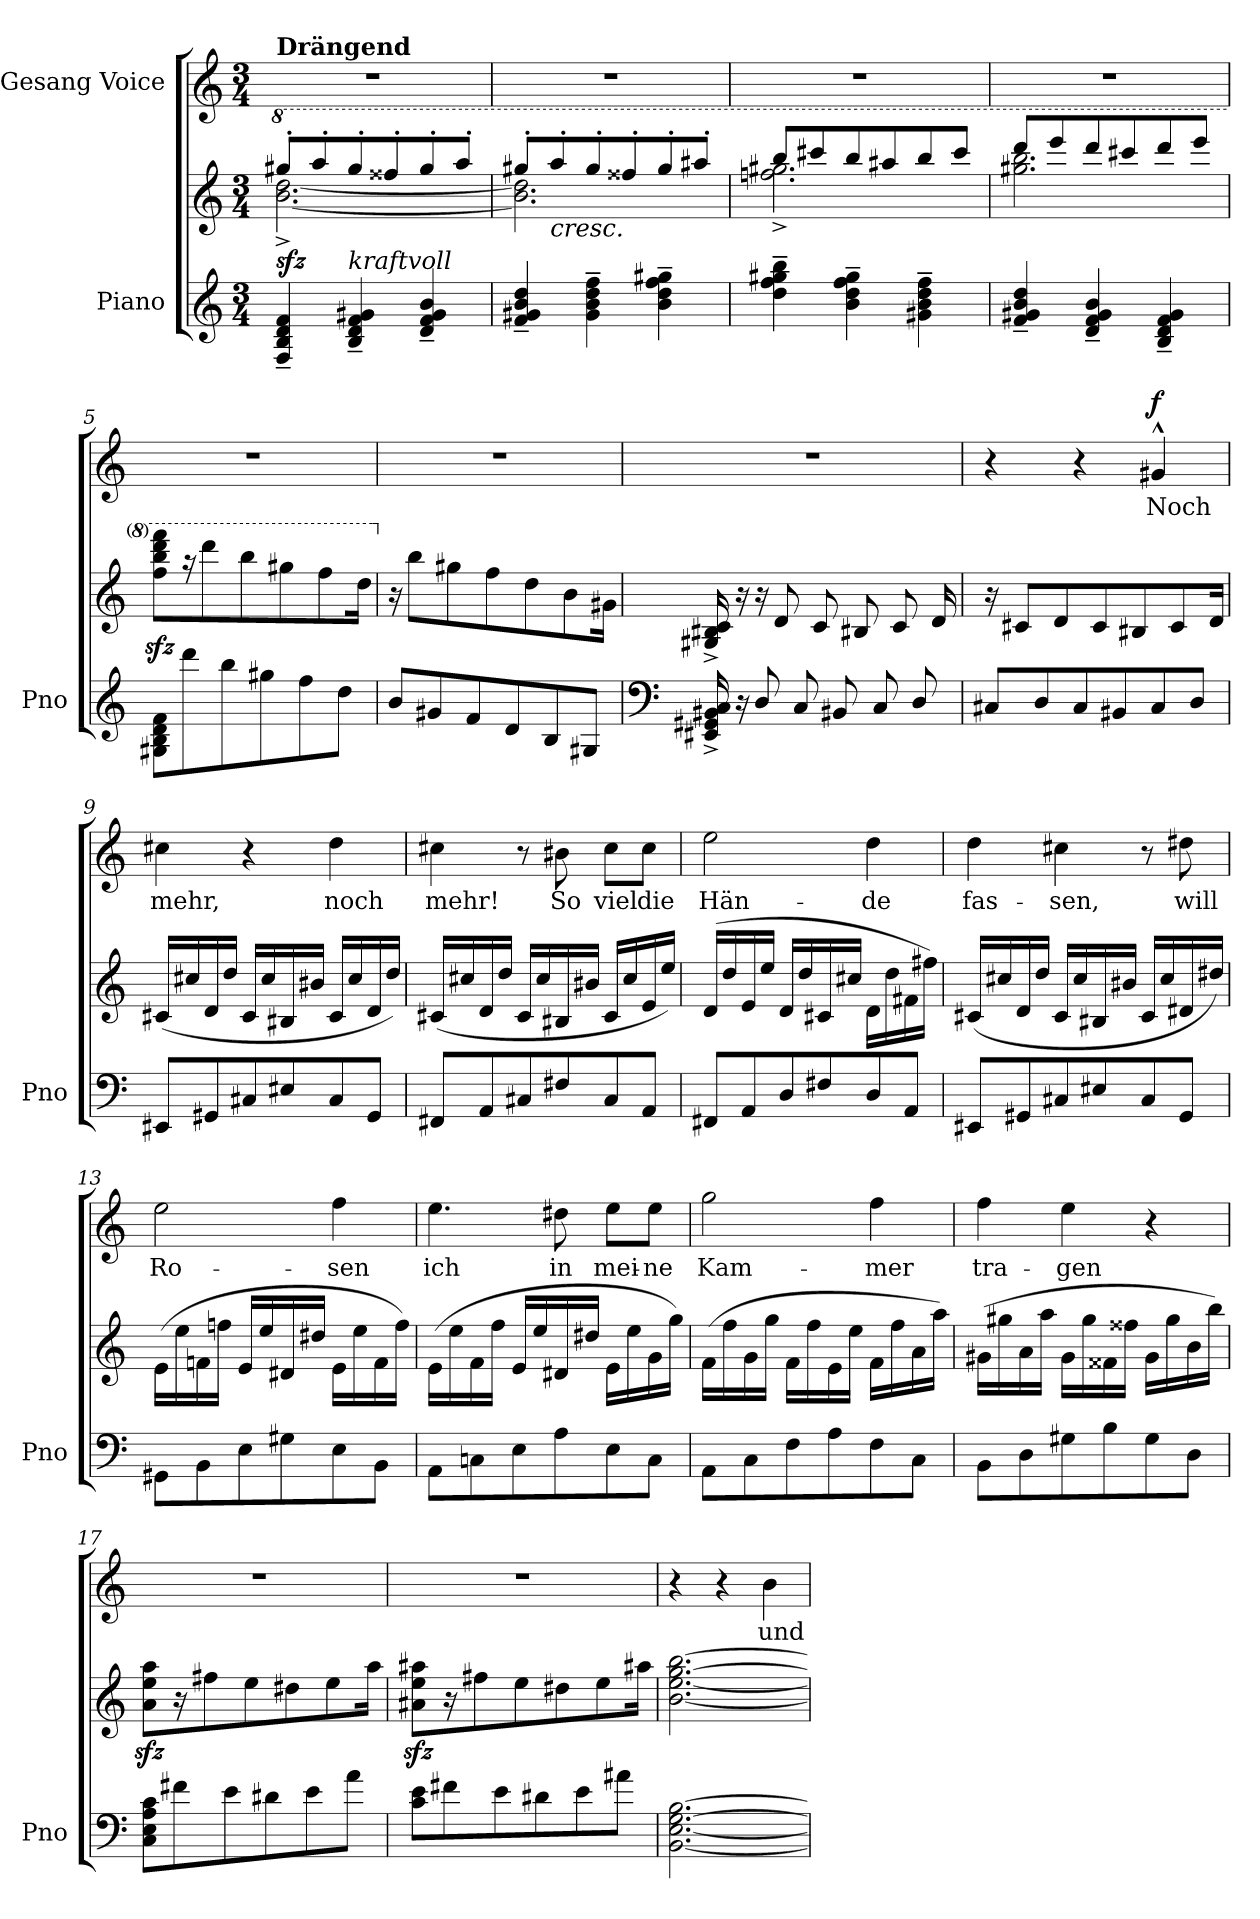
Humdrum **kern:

**kern	**kern	**dynam	**kern	**text	**dynam
*part2	*part2	*part2	*part1	*part1	*part1
*staff3	*staff2	*staff2/3	*staff1	*staff1	*staff1
*I"Piano	*	*	*I"Gesang Voice	*	*
*I'Pno	*	*	*	*	*
*clefG2	*clefG2	*	*clefG2	*	*
*k[]	*k[]	*	*k[]	*	*
*M3/4	*M3/4	*	*M3/4	*	*
*	*8va	*	*	*	*
=1	=1	=1	=1	=1	=1
*	*^	*	*	*	*
!	!	!	!	!LO:TX:a:B:t=Drängend	!	!
!	!	!	!LO:DY:b	!	!	!
4F/~ 4B/~ 4d/~ 4f/~	8ggg#X'/L	[2.bb\^ [2.ddd\^	sfz	2.r	.	.
.	8aaa'/	.	.	.	.	.
!LO:TX:i:t=kraftvoll	!	!	!	!	!	!
4B/~ 4d/~ 4f/~ 4g#X/~	8ggg#'/	.	.	.	.	.
.	8fff##X'/	.	.	.	.	.
4d/~ 4f/~ 4g#/~ 4b/~	8ggg#'/	.	.	.	.	.
.	8aaa'/J	.	.	.	.	.
=2	=2	=2	=2	=2	=2	=2
4f/~ 4g#X/~ 4b/~ 4dd/~	8ggg#X'/L	2.bb\] 2.ddd\]	.	2.r	.	.
!	!LO:TX:b:i:t=cresc.	!	!	!	!	!
.	8aaa'/	.	.	.	.	.
4g#\~ 4b\~ 4dd\~ 4ff\~	8ggg#'/	.	.	.	.	.
.	8fff##X'/	.	.	.	.	.
4b\~ 4dd\~ 4ff\~ 4gg#X\~	8ggg#'/	.	.	.	.	.
.	8aaa#X'/J	.	.	.	.	.
=3	=3	=3	=3	=3	=3	=3
4dd\~ 4ff\~ 4gg#X\~ 4bb\~	8bbb/L	2.fffn\^ 2.ggg#X\^	.	2.r	.	.
.	8cccc#X/	.	.	.	.	.
4b\~ 4dd\~ 4ff\~ 4gg#\~	8bbb/	.	.	.	.	.
.	8aaa#X/	.	.	.	.	.
4g#X\~ 4b\~ 4dd\~ 4ff\~	8bbb/	.	.	.	.	.
.	8cccc#/J	.	.	.	.	.
=4	=4	=4	=4	=4	=4	=4
4f/~ 4g#X/~ 4b/~ 4dd/~	8dddd/L	2.ggg#X\ 2.bbb\	.	2.r	.	.
.	8eeee/	.	.	.	.	.
4d/~ 4f/~ 4g#/~ 4b/~	8dddd/	.	.	.	.	.
.	8cccc#X/	.	.	.	.	.
4B/~ 4d/~ 4f/~ 4g#/~	8dddd/	.	.	.	.	.
.	8eeee/J	.	.	.	.	.
*	*v	*v	*	*	*	*
=5	=5	=5	=5	=5	=5
8G#X\ 8B\ 8d\ 8f\L	8fff\zz< 8bbb\zz< 8dddd\zz< 8ffff\zz<L	.	2.r	.	.
8ddd\	16r	.	.	.	.
.	8dddd\	.	.	.	.
8bb\	.	.	.	.	.
.	8bbb\	.	.	.	.
8gg#X\	.	.	.	.	.
.	8ggg#X\	.	.	.	.
8ff\	.	.	.	.	.
.	8fff\	.	.	.	.
8dd\J	.	.	.	.	.
.	16ddd\Jk	.	.	.	.
=6	=6	=6	=6	=6	=6
*	*X8va	*	*	*	*
8b/L	16r	.	2.r	.	.
.	8bb\L	.	.	.	.
8g#X/	.	.	.	.	.
.	8gg#X\	.	.	.	.
8f/	.	.	.	.	.
.	8ff\	.	.	.	.
8d/	.	.	.	.	.
.	8dd\	.	.	.	.
8B/	.	.	.	.	.
.	8b\	.	.	.	.
8G#X/J	.	.	.	.	.
.	16g#X\Jk	.	.	.	.
=7	=7	=7	=7	=7	=7
*clefF4	*	*	*	*	*
16EE#X/^ 16GG#X/^ 16BB#X/^ 16C/^LL	16G#X/^ 16B#X/^ 16c/^LL	.	2.r	.	.
16r	16r	.	.	.	.
8D/	16r	.	.	.	.
.	8d/	.	.	.	.
8C/	.	.	.	.	.
.	8c/	.	.	.	.
8BB#X/	.	.	.	.	.
.	8B#X/	.	.	.	.
8C/	.	.	.	.	.
.	8c/	.	.	.	.
8D/J	.	.	.	.	.
.	16d/Jk	.	.	.	.
=8	=8	=8	=8	=8	=8
8C#X/L	16r	.	4r	.	.
.	8c#X/L	.	.	.	.
8D/	.	.	.	.	.
.	8d/	.	.	.	.
8C#/	.	.	4r	.	.
.	8c#/	.	.	.	.
8BB#X/	.	.	.	.	.
.	8B#X/	.	.	.	.
!	!	!	!	!	!LO:DY:a
8C#/	.	.	4g#X^^/	-Noch	f
.	8c#/	.	.	.	.
8D/J	.	.	.	.	.
.	16d/Jk	.	.	.	.
=9	=9	=9	=9	=9	=9
8EE#X/L	(16c#X/LL	.	4cc#X\	mehr,	.
.	16cc#X/	.	.	.	.
8GG#X/	16d/	.	.	.	.
.	16dd/JJ	.	.	.	.
8C#X/	16c#/LL	.	4r	.	.
.	16cc#/	.	.	.	.
8E#X/	16B#X/	.	.	.	.
.	16b#X/JJ	.	.	.	.
8C#/	16c#/LL	.	4dd\	noch	.
.	16cc#/	.	.	.	.
8GG#/J	16d/	.	.	.	.
.	16dd/JJ)	.	.	.	.
=10	=10	=10	=10	=10	=10
8FF#X/L	(16c#X/LL	.	4cc#X\	mehr!	.
.	16cc#X/	.	.	.	.
8AA/	16d/	.	.	.	.
.	16dd/JJ	.	.	.	.
8C#X/	16c#/LL	.	8r	.	.
.	16cc#/	.	.	.	.
8F#X/	16B#X/	.	8b#X\	So	.
.	16b#X/JJ	.	.	.	.
8C#/	16c#/LL	.	8cc#\L	viel	.
.	16cc#/	.	.	.	.
8AA/J	16e/	.	8cc#\J	die	.
.	16ee/JJ)	.	.	.	.
=11	=11	=11	=11	=11	=11
8FF#X/L	(16d/LL	.	2ee\	Hän-	.
.	16dd/	.	.	.	.
8AA/	16e/	.	.	.	.
.	16ee/JJ	.	.	.	.
8D/	16d/LL	.	.	.	.
.	16dd/	.	.	.	.
8F#X/	16c#X/	.	.	.	.
.	16cc#X/JJ	.	.	.	.
8D/	16d\LL	.	4dd\	-de	.
.	16dd\	.	.	.	.
8AA/J	16f#X\	.	.	.	.
.	16ff#X\JJ)	.	.	.	.
=12	=12	=12	=12	=12	=12
8EE#X/L	(16c#X/LL	.	4dd\	fas-	.
.	16cc#X/	.	.	.	.
8GG#X/	16d/	.	.	.	.
.	16dd/JJ	.	.	.	.
8C#X/	16c#/LL	.	4cc#X\	-sen,	.
.	16cc#/	.	.	.	.
8E#X/	16B#X/	.	.	.	.
.	16b#X/JJ	.	.	.	.
8C#/	16c#/LL	.	8r	.	.
.	16cc#/	.	.	.	.
8GG#/J	16d#X/	.	8dd#X\	will	.
.	16dd#X/JJ)	.	.	.	.
=13	=13	=13	=13	=13	=13
8GG#X\L	(16e\LL	.	2ee\	Ro-	.
.	16ee\	.	.	.	.
8BB\	16fn\	.	.	.	.
.	16ffn\JJ	.	.	.	.
8E\	16e/LL	.	.	.	.
.	16ee/	.	.	.	.
8G#X\	16d#X/	.	.	.	.
.	16dd#X/JJ	.	.	.	.
8E\	16e\LL	.	4ff\	-sen	.
.	16ee\	.	.	.	.
8BB\J	16f\	.	.	.	.
.	16ff\JJ)	.	.	.	.
=14	=14	=14	=14	=14	=14
8AA\L	(16e\LL	.	4.ee\	ich	.
.	16ee\	.	.	.	.
8Cn\	16f\	.	.	.	.
.	16ff\JJ	.	.	.	.
8E\	16e/LL	.	.	.	.
.	16ee/	.	.	.	.
8A\	16d#X/	.	8dd#X\	in	.
.	16dd#X/JJ	.	.	.	.
8E\	16e\LL	.	8ee\L	mei-	.
.	16ee\	.	.	.	.
8C\J	16g\	.	8ee\J	-ne	.
.	16gg\JJ)	.	.	.	.
=15	=15	=15	=15	=15	=15
8AA\L	(16f\LL	.	2gg\	Kam-	.
.	16ff\	.	.	.	.
8C\	16g\	.	.	.	.
.	16gg\JJ	.	.	.	.
8F\	16f\LL	.	.	.	.
.	16ff\	.	.	.	.
8A\	16e\	.	.	.	.
.	16ee\JJ	.	.	.	.
8F\	16f\LL	.	4ff\	-mer	.
.	16ff\	.	.	.	.
8C\J	16a\	.	.	.	.
.	16aa\JJ)	.	.	.	.
=16	=16	=16	=16	=16	=16
8BB\L	(16g#X\LL	.	4ff\	tra-	.
.	16gg#X\	.	.	.	.
8D\	16a\	.	.	.	.
.	16aa\JJ	.	.	.	.
8G#X\	16g#\LL	.	4ee\	-gen	.
.	16gg#\	.	.	.	.
8B\	16f##X\	.	.	.	.
.	16ff##X\JJ	.	.	.	.
8G#\	16g#\LL	.	4r	.	.
.	16gg#\	.	.	.	.
8D\J	16b\	.	.	.	.
.	16bb\JJ)	.	.	.	.
=17	=17	=17	=17	=17	=17
8C\ 8E\ 8A\ 8c\L	8a\zz< 8ee\zz< 8aa\zz<L	.	2.r	.	.
8f#X\	16r	.	.	.	.
.	8ff#X\	.	.	.	.
8e\	.	.	.	.	.
.	8ee\	.	.	.	.
8d#X\	.	.	.	.	.
.	8dd#X\	.	.	.	.
8e\	.	.	.	.	.
.	8ee\	.	.	.	.
8a\J	.	.	.	.	.
.	16aa\Jk	.	.	.	.
=18	=18	=18	=18	=18	=18
8c\ 8e\L	8a#X\zz< 8ee\zz< 8aa#X\zz<L	.	2.r	.	.
8f#X\	16r	.	.	.	.
.	8ff#X\	.	.	.	.
8e\	.	.	.	.	.
.	8ee\	.	.	.	.
8d#X\	.	.	.	.	.
.	8dd#X\	.	.	.	.
8e\	.	.	.	.	.
.	8ee\	.	.	.	.
8a#X\J	.	.	.	.	.
.	16aa#X\Jk	.	.	.	.
=19	=19	=19	=19	=19	=19
[2.BB\ [<2.E\ [2.G\ [2.B\	[2.b\ [<2.ee\ [2.gg\ [2.bb\	.	4r	.	.
.	.	.	4r	.	.
.	.	.	4b\	und	.
=	=	=	=	=	=
*-	*-	*-	*-	*-	*-
